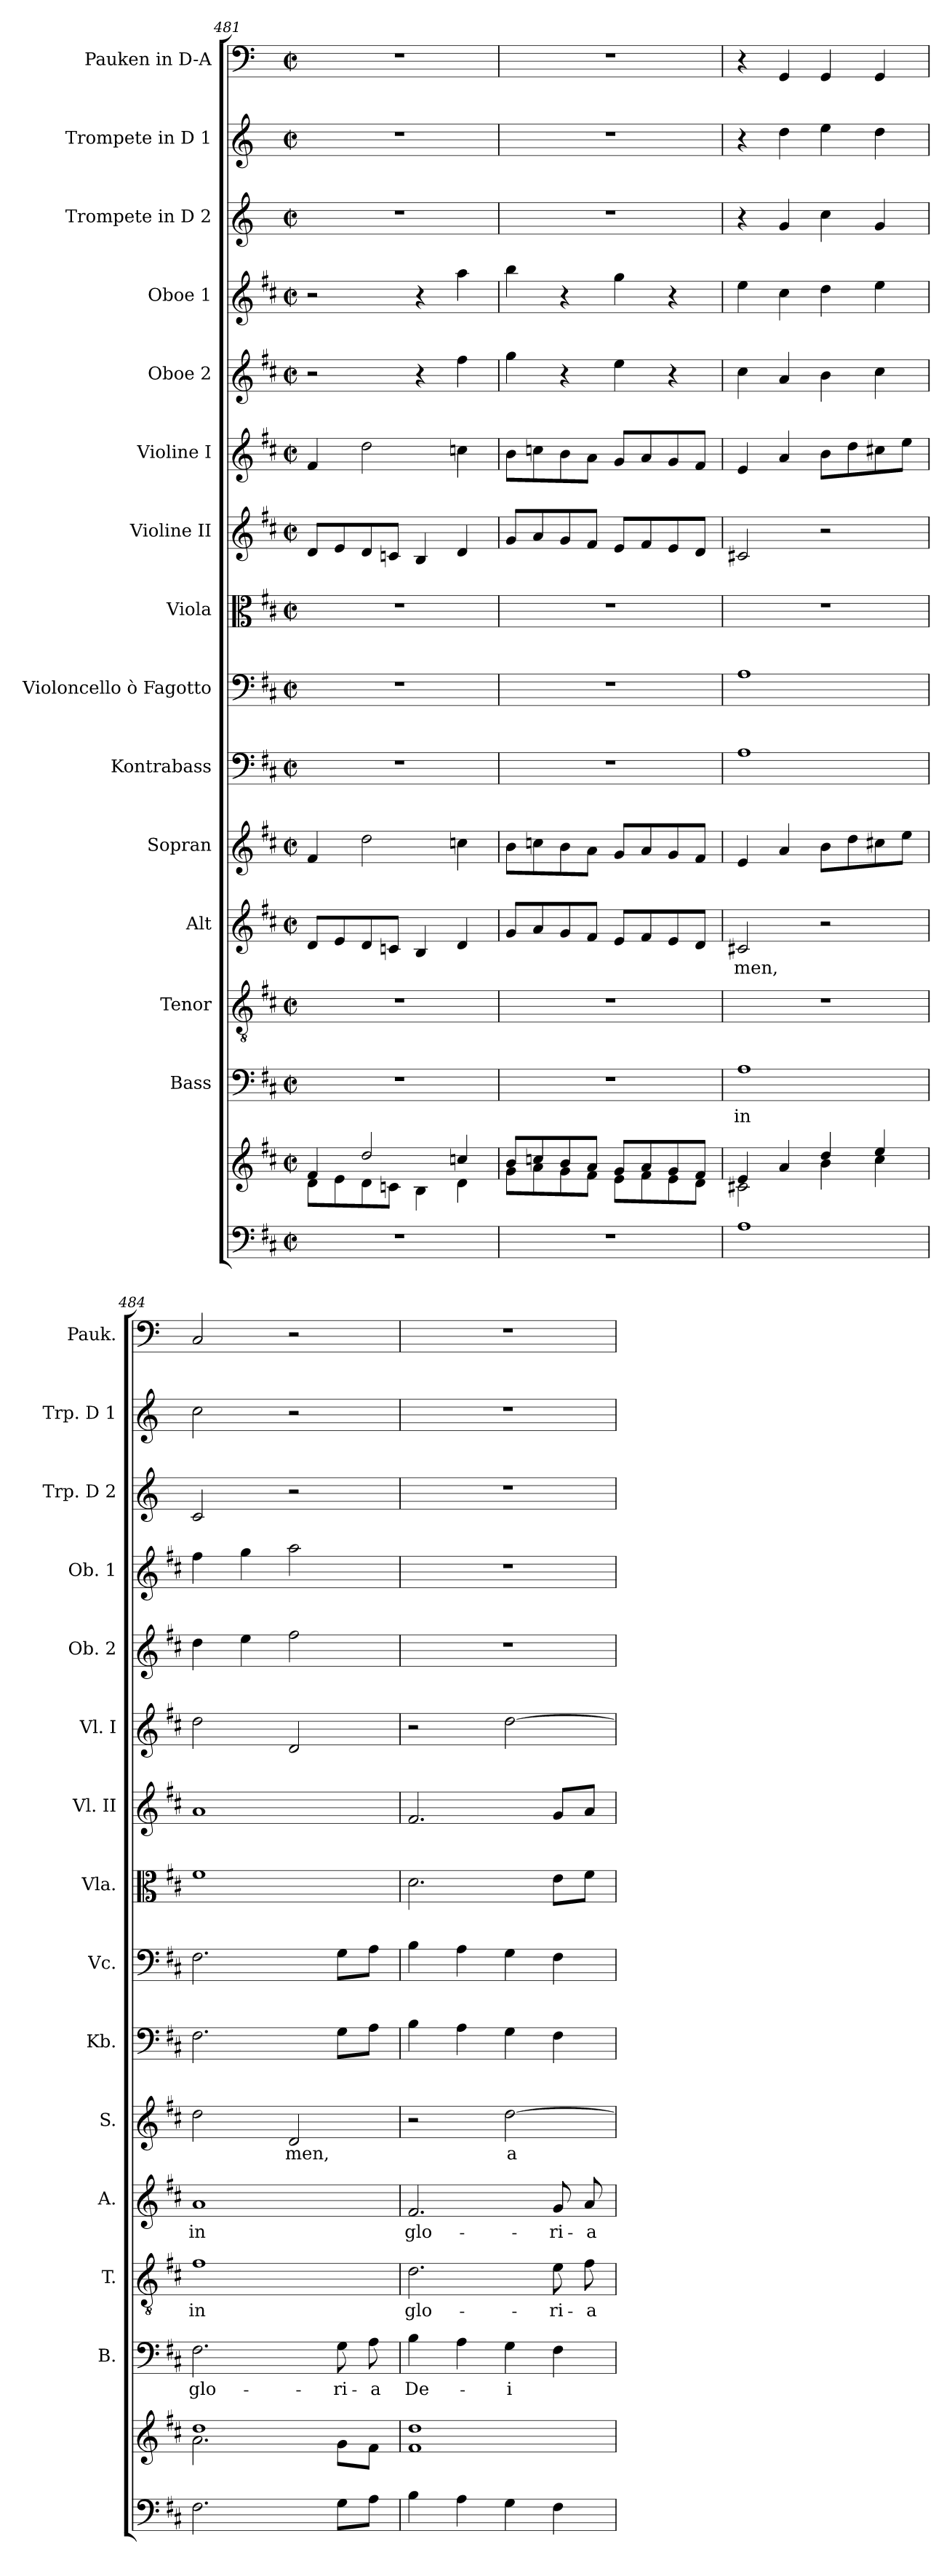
**kern	**kern	**kern	**text	**kern	**text	**kern	**text	**kern	**text	**kern	**kern	**kern	**kern	**kern	**kern	**kern	**kern	**kern	**kern
*part15	*part15	*part14	*part14	*part13	*part13	*part12	*part12	*part11	*part11	*part10	*part9	*part8	*part7	*part6	*part5	*part4	*part3	*part2	*part1
*staff16	*staff15	*staff14	*staff14	*staff13	*staff13	*staff12	*staff12	*staff11	*staff11	*staff10	*staff9	*staff8	*staff7	*staff6	*staff5	*staff4	*staff3	*staff2	*staff1
*	*	*I"Bass	*	*I"Tenor	*	*I"Alt	*	*I"Sopran	*	*I"Kontrabass	*I"Violoncello ò Fagotto	*I"Viola	*I"Violine II	*I"Violine I	*I"Oboe 2	*I"Oboe 1	*I"Trompete in D 2	*I"Trompete in D 1	*I"Pauken in D-A
*	*	*I'B.	*	*I'T.	*	*I'A.	*	*I'S.	*	*I'Kb.	*I'Vc.	*I'Vla.	*I'Vl. II	*I'Vl. I	*I'Ob. 2	*I'Ob. 1	*I'Trp. D 2	*I'Trp. D 1	*I'Pauk.
*clefF4	*clefG2	*clefF4	*	*clefGv2	*	*clefG2	*	*clefG2	*	*clefF4	*clefF4	*clefC3	*clefG2	*clefG2	*clefG2	*clefG2	*clefG2	*clefG2	*clefF4
*	*	*	*	*	*	*	*	*	*	*ITrd7c12	*	*	*	*	*	*	*ITrd-1c-2	*ITrd-1c-2	*ITrd-1c-2
*k[f#c#]	*k[f#c#]	*k[f#c#]	*	*k[f#c#]	*	*k[f#c#]	*	*k[f#c#]	*	*k[f#c#]	*k[f#c#]	*k[f#c#]	*k[f#c#]	*k[f#c#]	*k[f#c#]	*k[f#c#]	*k[f#c#]	*k[f#c#]	*k[f#c#]
*D:	*D:	*D:	*	*D:	*	*D:	*	*D:	*	*D:	*D:	*D:	*D:	*D:	*D:	*D:	*D:	*D:	*D:
*M2/2	*M2/2	*M2/2	*	*M2/2	*	*M2/2	*	*M2/2	*	*M2/2	*M2/2	*M2/2	*M2/2	*M2/2	*M2/2	*M2/2	*M2/2	*M2/2	*M2/2
*met(c|)	*met(c|)	*met(c|)	*	*met(c|)	*	*met(c|)	*	*met(c|)	*	*met(c|)	*met(c|)	*met(c|)	*met(c|)	*met(c|)	*met(c|)	*met(c|)	*met(c|)	*met(c|)	*met(c|)
=481	=481	=481	=481	=481	=481	=481	=481	=481	=481	=481	=481	=481	=481	=481	=481	=481	=481	=481	=481
*	*^	*	*	*	*	*	*	*	*	*	*	*	*	*	*	*	*	*	*
1r	4f#/	8d\L	1r	.	1r	.	8d/L	.	4f#/	.	1r	1r	1r	8d/L	4f#/	2r	2r	1r	1r	1r
.	.	8e\	.	.	.	.	8e/	.	.	.	.	.	.	8e/	.	.	.	.	.	.
.	2dd/	8d\	.	.	.	.	8d/	.	2dd\	.	.	.	.	8d/	2dd\	.	.	.	.	.
.	.	8cn\J	.	.	.	.	8cn/J	.	.	.	.	.	.	8cn/J	.	.	.	.	.	.
.	.	4B\	.	.	.	.	4B/	.	.	.	.	.	.	4B/	.	4r	4r	.	.	.
.	4ccn/	4d\	.	.	.	.	4d/	.	4ccn\	.	.	.	.	4d/	4ccn\	4ff#\	4aa\	.	.	.
=482	=482	=482	=482	=482	=482	=482	=482	=482	=482	=482	=482	=482	=482	=482	=482	=482	=482	=482	=482	=482
1r	8b/L	8g\L	1r	.	1r	.	8g/L	.	8b\L	.	1r	1r	1r	8g/L	8b\L	4gg\	4bb\	1r	1r	1r
.	8ccn/	8a\	.	.	.	.	8a/	.	8ccn\	.	.	.	.	8a/	8ccn\	.	.	.	.	.
.	8b/	8g\	.	.	.	.	8g/	.	8b\	.	.	.	.	8g/	8b\	4r	4r	.	.	.
.	8a/J	8f#\J	.	.	.	.	8f#/J	.	8a\J	.	.	.	.	8f#/J	8a\J	.	.	.	.	.
.	8g/L	8e\L	.	.	.	.	8e/L	.	8g/L	.	.	.	.	8e/L	8g/L	4ee\	4gg\	.	.	.
.	8a/	8f#\	.	.	.	.	8f#/	.	8a/	.	.	.	.	8f#/	8a/	.	.	.	.	.
.	8g/	8e\	.	.	.	.	8e/	.	8g/	.	.	.	.	8e/	8g/	4r	4r	.	.	.
.	8f#/J	8d\J	.	.	.	.	8d/J	.	8f#/J	.	.	.	.	8d/J	8f#/J	.	.	.	.	.
=483	=483	=483	=483	=483	=483	=483	=483	=483	=483	=483	=483	=483	=483	=483	=483	=483	=483	=483	=483	=483
!	!	!	!	!LO:LY:b	!	!	!	!LO:LY:b	!	!	!	!	!	!	!	!	!	!	!	!
1A	4e/	2c#X\	1A	in	1r	.	2c#X/	-men,	4e/	.	1AA	1A	1r	2c#X/	4e/	4cc#\	4ee\	4r	4r	4r
.	4a/	.	.	.	.	.	.	.	4a/	.	.	.	.	.	4a/	4a/	4cc#\	4a/	4ee\	4AA/
.	4dd/	4b\	.	.	.	.	2r	.	8b\L	.	.	.	.	2r	8b\L	4b\	4dd\	4dd\	4ff#\	4AA/
.	.	.	.	.	.	.	.	.	8dd\	.	.	.	.	.	8dd\	.	.	.	.	.
.	4ee/	4cc#\	.	.	.	.	.	.	8cc#X\	.	.	.	.	.	8cc#X\	4cc#\	4ee\	4a/	4ee\	4AA/
.	.	.	.	.	.	.	.	.	8ee\J	.	.	.	.	.	8ee\J	.	.	.	.	.
!!LO:PB:g=z
=484	=484	=484	=484	=484	=484	=484	=484	=484	=484	=484	=484	=484	=484	=484	=484	=484	=484	=484	=484	=484
!	!	!	!	!LO:LY:b	!	!LO:LY:b	!	!LO:LY:b	!	!	!	!	!	!	!	!	!	!	!	!
2.F#\	1dd	2.a\	2.F#\	glo-	1f#	in	1a	in	2dd\	.	2.FF#\	2.F#\	1f#	1a	2dd\	4dd\	4ff#\	2d/	2dd\	2D/
.	.	.	.	.	.	.	.	.	.	.	.	.	.	.	.	4ee\	4gg\	.	.	.
!	!	!	!	!	!	!	!	!	!	!LO:LY:b	!	!	!	!	!	!	!	!	!	!
.	.	.	.	.	.	.	.	.	2d/	-men,	.	.	.	.	2d/	2ff#\	2aa\	2r	2r	2r
!	!	!	!	!LO:LY:b	!	!	!	!	!	!	!	!	!	!	!	!	!	!	!	!
8G\L	.	8g\L	8G\	-ri-	.	.	.	.	.	.	8GG\L	8G\L	.	.	.	.	.	.	.	.
!	!	!	!	!LO:LY:b	!	!	!	!	!	!	!	!	!	!	!	!	!	!	!	!
8A\J	.	8f#\J	8A\	-a	.	.	.	.	.	.	8AA\J	8A\J	.	.	.	.	.	.	.	.
=485	=485	=485	=485	=485	=485	=485	=485	=485	=485	=485	=485	=485	=485	=485	=485	=485	=485	=485	=485	=485
!	!	!	!	!LO:LY:b	!	!LO:LY:b	!	!LO:LY:b	!	!	!	!	!	!	!	!	!	!	!	!
*	*v	*v	*	*	*	*	*	*	*	*	*	*	*	*	*	*	*	*	*	*
4B\	1f# 1dd	4B\	De-	2.d\	glo-	2.f#/	glo-	2r	.	4BB\	4B\	2.d\	2.f#/	2r	1r	1r	1r	1r	1r
4A\	.	4A\	.	.	.	.	.	.	.	4AA\	4A\	.	.	.	.	.	.	.	.
!	!	!	!LO:LY:b	!	!	!	!	!	!LO:LY:b	!	!	!	!	!	!	!	!	!	!
4G\	.	4G\	-i	.	.	.	.	[2dd\	a-	4GG\	4G\	.	.	[2dd\	.	.	.	.	.
!	!	!	!	!	!LO:LY:b	!	!LO:LY:b	!	!	!	!	!	!	!	!	!	!	!	!
4F#\	.	4F#\	.	8e\	-ri-	8g/	-ri-	.	.	4FF#\	4F#\	8e\L	8g/L	.	.	.	.	.	.
!	!	!	!	!	!LO:LY:b	!	!LO:LY:b	!	!	!	!	!	!	!	!	!	!	!	!
.	.	.	.	8f#\	-a	8a/	-a	.	.	.	.	8f#\J	8a/J	.	.	.	.	.	.
=	=	=	=	=	=	=	=	=	=	=	=	=	=	=	=	=	=	=	=
*-	*-	*-	*-	*-	*-	*-	*-	*-	*-	*-	*-	*-	*-	*-	*-	*-	*-	*-	*-
